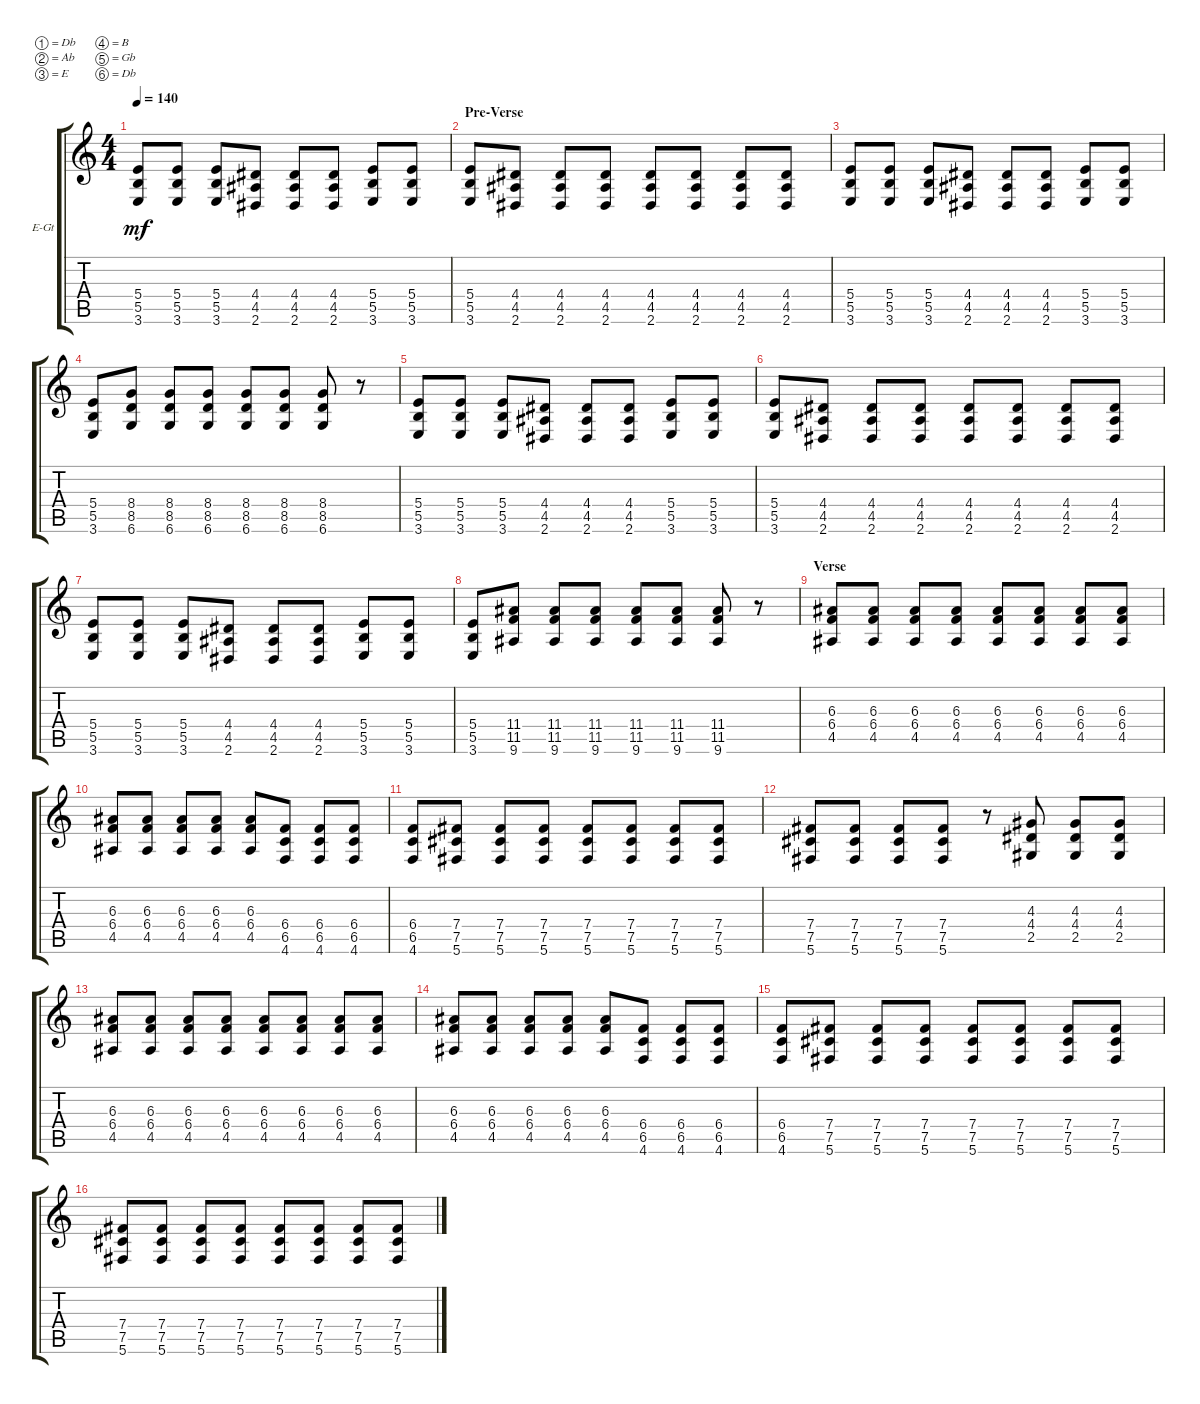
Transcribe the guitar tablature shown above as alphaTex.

\bracketExtendMode groupsimilarinstruments
\firstSystemTrackNameOrientation horizontal
\otherSystemsTrackNameOrientation horizontal
\track ("Electric Guitar" "E-Gt") {instrument distortionguitar}
\staff {score tabs}
\tuning (Db4 Ab3 E3 B2 Gb2 Db2)
\ts (4 4)
\tempo 140
\clef g2
\ks c
(3.6 5.5 5.4).8{dy mf} (3.6 5.5 5.4).8 (3.6 5.5 5.4).8 (2.6 4.5 4.4).8 (2.6 4.5 4.4).8 (2.6 4.5 4.4).8 (3.6 5.5 5.4).8 (3.6 5.5 5.4).8 |
\section ("" "Pre-Verse")
(3.6 5.5 5.4).8 (2.6 4.5 4.4).8 (2.6 4.5 4.4).8 (2.6 4.5 4.4).8 (2.6 4.5 4.4).8 (2.6 4.5 4.4).8 (2.6 4.5 4.4).8 (2.6 4.5 4.4).8 |
(3.6 5.5 5.4).8 (3.6 5.5 5.4).8 (3.6 5.5 5.4).8 (2.6 4.5 4.4).8 (2.6 4.5 4.4).8 (2.6 4.5 4.4).8 (3.6 5.5 5.4).8 (3.6 5.5 5.4).8 |
(3.6 5.5 5.4).8 (6.6 8.5 8.4).8 (6.6 8.5 8.4).8 (6.6 8.5 8.4).8 (6.6 8.5 8.4).8 (6.6 8.5 8.4).8 (6.6 8.5 8.4).8 r.8 |
(3.6 5.5 5.4).8 (3.6 5.5 5.4).8 (3.6 5.5 5.4).8 (2.6 4.5 4.4).8 (2.6 4.5 4.4).8 (2.6 4.5 4.4).8 (3.6 5.5 5.4).8 (3.6 5.5 5.4).8 |
(3.6 5.5 5.4).8 (2.6 4.5 4.4).8 (2.6 4.5 4.4).8 (2.6 4.5 4.4).8 (2.6 4.5 4.4).8 (2.6 4.5 4.4).8 (2.6 4.5 4.4).8 (2.6 4.5 4.4).8 |
(3.6 5.5 5.4).8 (3.6 5.5 5.4).8 (3.6 5.5 5.4).8 (2.6 4.5 4.4).8 (2.6 4.5 4.4).8 (2.6 4.5 4.4).8 (3.6 5.5 5.4).8 (3.6 5.5 5.4).8 |
(3.6 5.5 5.4).8 (9.6 11.5 11.4).8 (9.6 11.5 11.4).8 (9.6 11.5 11.4).8 (9.6 11.5 11.4).8 (9.6 11.5 11.4).8 (9.6 11.5 11.4).8 r.8 |
\section ("" "Verse")
(6.3 4.5 6.4).8 (6.3 4.5 6.4).8 (6.3 4.5 6.4).8 (6.3 4.5 6.4).8 (6.3 4.5 6.4).8 (6.3 4.5 6.4).8 (6.3 4.5 6.4).8 (6.3 4.5 6.4).8 |
(6.3 4.5 6.4).8 (6.3 4.5 6.4).8 (6.3 4.5 6.4).8 (6.3 4.5 6.4).8 (6.3 4.5 6.4).8 (4.6 6.4 6.5).8 (4.6 6.4 6.5).8 (4.6 6.4 6.5).8 |
(4.6 6.4 6.5).8 (7.5 7.4 5.6).8 (7.5 7.4 5.6).8 (7.5 7.4 5.6).8 (7.5 7.4 5.6).8 (7.5 7.4 5.6).8 (7.5 7.4 5.6).8 (7.5 7.4 5.6).8 |
(7.5 7.4 5.6).8 (7.5 7.4 5.6).8 (7.5 7.4 5.6).8 (7.5 7.4 5.6).8 r.8 (2.5 4.4 4.3).8 (2.5 4.4 4.3).8 (2.5 4.4 4.3).8 |
(6.3 4.5 6.4).8 (6.3 4.5 6.4).8 (6.3 4.5 6.4).8 (6.3 4.5 6.4).8 (6.3 4.5 6.4).8 (6.3 4.5 6.4).8 (6.3 4.5 6.4).8 (6.3 4.5 6.4).8 |
(6.3 4.5 6.4).8 (6.3 4.5 6.4).8 (6.3 4.5 6.4).8 (6.3 4.5 6.4).8 (6.3 4.5 6.4).8 (4.6 6.4 6.5).8 (4.6 6.4 6.5).8 (4.6 6.4 6.5).8 |
(4.6 6.4 6.5).8 (7.5 7.4 5.6).8 (7.5 7.4 5.6).8 (7.5 7.4 5.6).8 (7.5 7.4 5.6).8 (7.5 7.4 5.6).8 (7.5 7.4 5.6).8 (7.5 7.4 5.6).8 |
(7.5 7.4 5.6).8 (7.5 7.4 5.6).8 (7.5 7.4 5.6).8 (7.5 7.4 5.6).8 (5.6 7.5 7.4).8 (7.5 7.4 5.6).8 (7.5 7.4 5.6).8 (7.5 7.4 5.6).8
